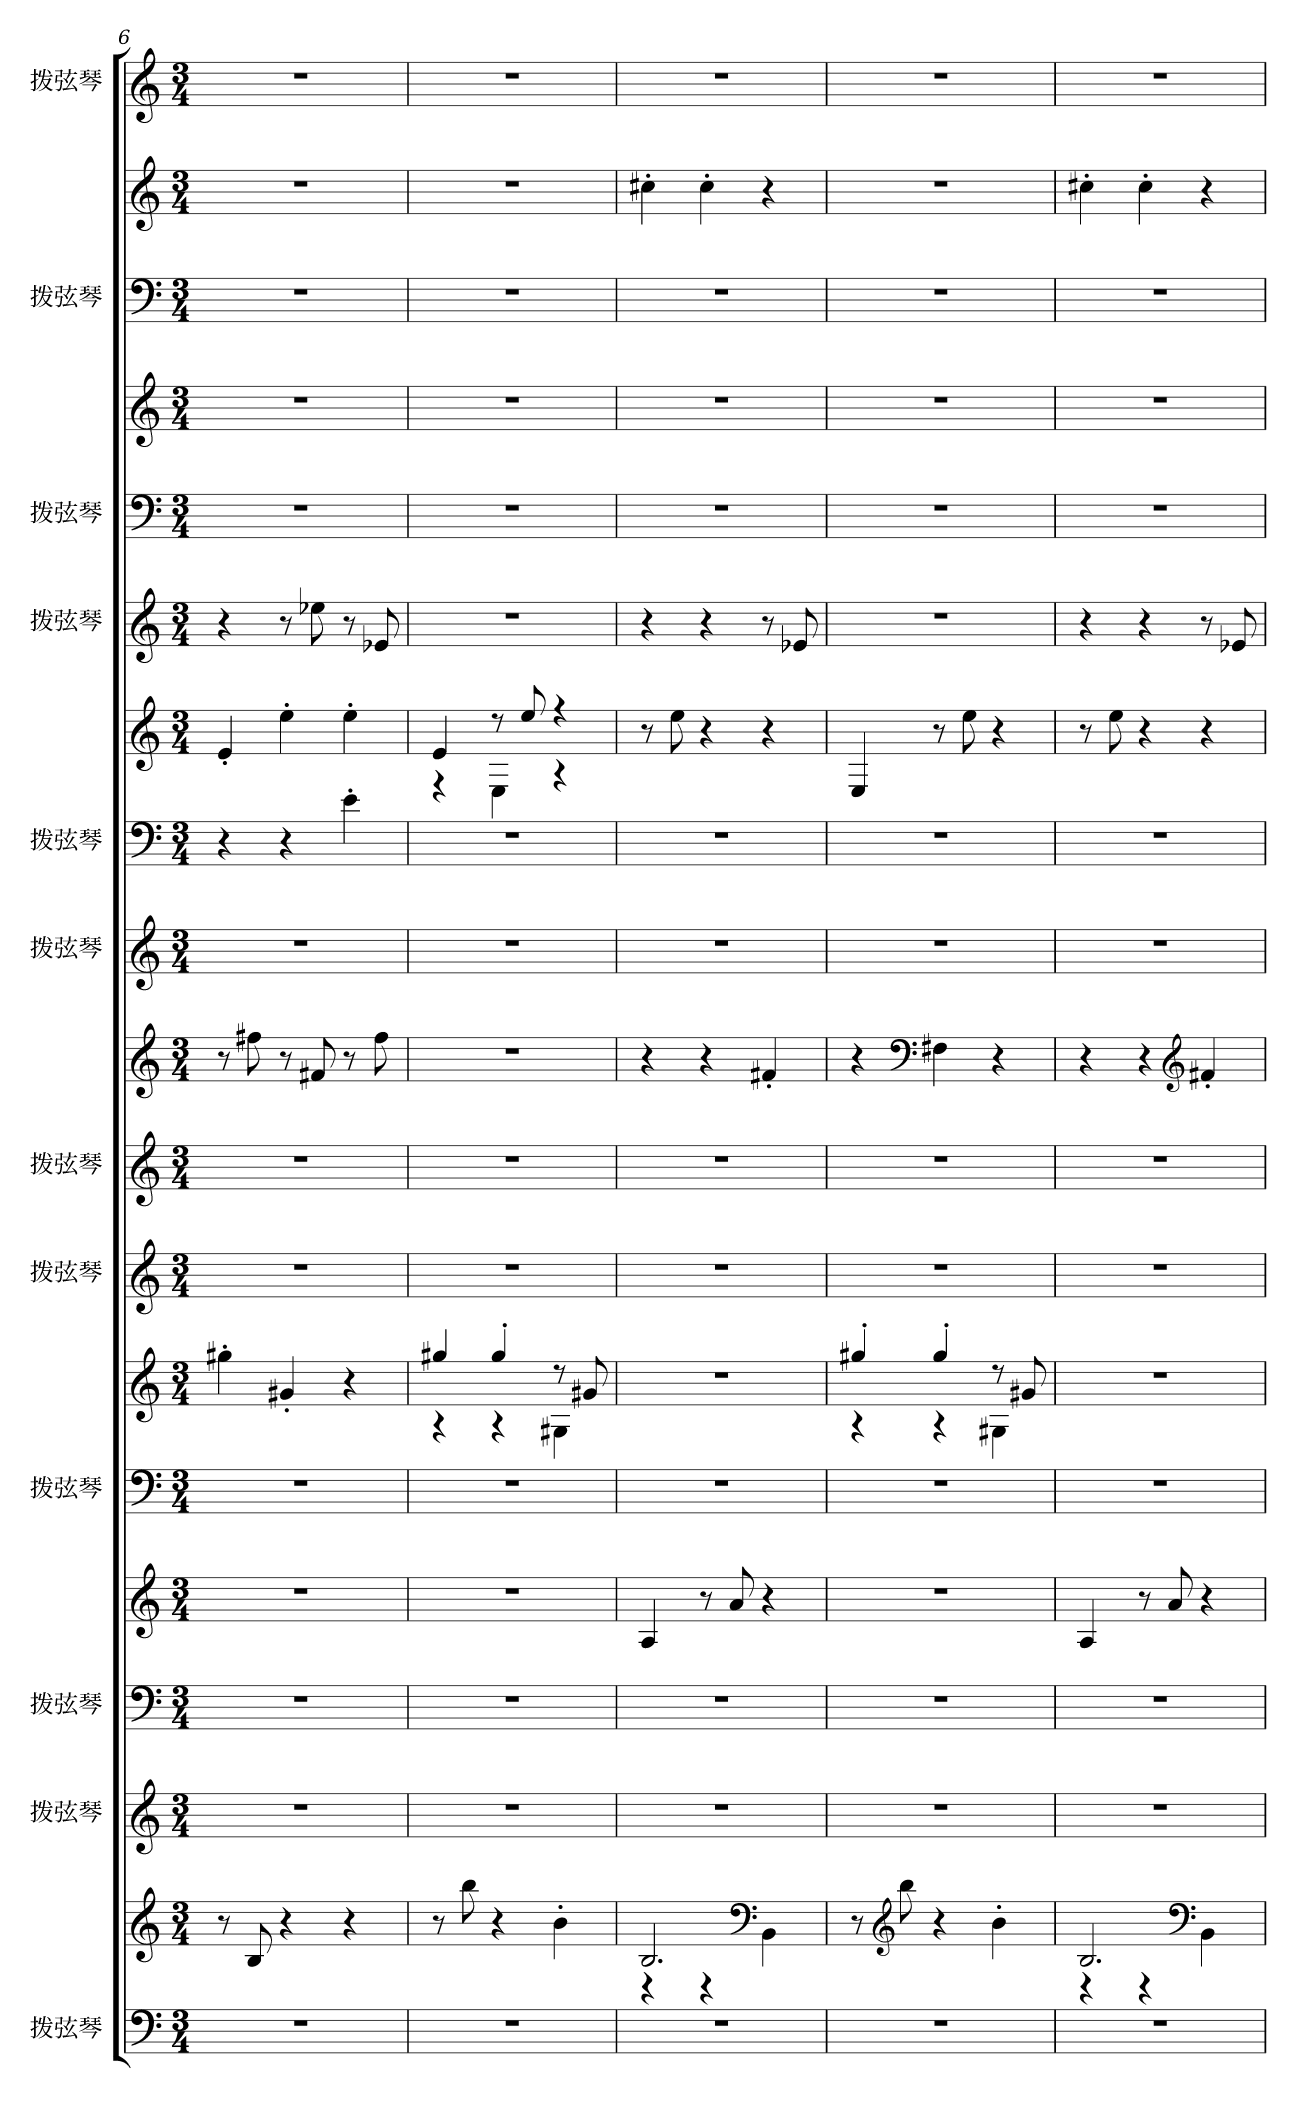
**kern	**kern	**kern	**kern	**kern	**kern	**kern	**kern	**kern	**kern	**kern	**kern	**kern	**kern	**kern	**kern	**kern	**kern	**kern
*part12	*part12	*part11	*part10	*part10	*part9	*part9	*part8	*part7	*part7	*part6	*part5	*part5	*part4	*part3	*part3	*part2	*part2	*part1
*staff19	*staff18	*staff17	*staff16	*staff15	*staff14	*staff13	*staff12	*staff11	*staff10	*staff9	*staff8	*staff7	*staff6	*staff5	*staff4	*staff3	*staff2	*staff1
*I"拨弦琴	*	*I"拨弦琴	*I"拨弦琴	*	*I"拨弦琴	*	*I"拨弦琴	*I"拨弦琴	*	*I"拨弦琴	*I"拨弦琴	*	*I"拨弦琴	*I"拨弦琴	*	*I"拨弦琴	*	*I"拨弦琴
*clefF4	*clefG2	*clefG2	*clefF4	*clefG2	*clefF4	*clefG2	*clefG2	*clefG2	*clefG2	*clefG2	*clefF4	*clefG2	*clefG2	*clefF4	*clefG2	*clefF4	*clefG2	*clefG2
*k[]	*k[]	*k[]	*k[]	*k[]	*k[]	*k[]	*k[]	*k[]	*k[]	*k[]	*k[]	*k[]	*k[]	*k[]	*k[]	*k[]	*k[]	*k[]
*M3/4	*M3/4	*M3/4	*M3/4	*M3/4	*M3/4	*M3/4	*M3/4	*M3/4	*M3/4	*M3/4	*M3/4	*M3/4	*M3/4	*M3/4	*M3/4	*M3/4	*M3/4	*M3/4
=6	=6	=6	=6	=6	=6	=6	=6	=6	=6	=6	=6	=6	=6	=6	=6	=6	=6	=6
2.r	8r	2.r	2.r	2.r	2.r	4gg#X'\	2.r	2.r	8r	2.r	4r	4e'/	4r	2.r	2.r	2.r	2.r	2.r
.	8B/	.	.	.	.	.	.	.	8ff#X\	.	.	.	.	.	.	.	.	.
.	4r	.	.	.	.	4g#X'/	.	.	8r	.	4r	4ee'\	8r	.	.	.	.	.
.	.	.	.	.	.	.	.	.	8f#X/	.	.	.	8ee-X\	.	.	.	.	.
.	4r	.	.	.	.	4r	.	.	8r	.	4e'\	4ee'\	8r	.	.	.	.	.
.	.	.	.	.	.	.	.	.	8ff#\	.	.	.	8e-X/	.	.	.	.	.
=7	=7	=7	=7	=7	=7	=7	=7	=7	=7	=7	=7	=7	=7	=7	=7	=7	=7	=7
*	*	*	*	*	*	*^	*	*	*	*	*	*^	*	*	*	*	*	*
2.r	8r	2.r	2.r	2.r	2.r	4gg#X/	4r	2.r	2.r	2.r	2.r	2.r	4e/	4r	2.r	2.r	2.r	2.r	2.r	2.r
.	8bb\	.	.	.	.	.	.	.	.	.	.	.	.	.	.	.	.	.	.	.
.	4r	.	.	.	.	4gg#'/	4r	.	.	.	.	.	8r	4E\	.	.	.	.	.	.
.	.	.	.	.	.	.	.	.	.	.	.	.	8ee/	.	.	.	.	.	.	.
.	4b'\	.	.	.	.	8r	4G#X\	.	.	.	.	.	4r	4r	.	.	.	.	.	.
.	.	.	.	.	.	8g#X/	.	.	.	.	.	.	.	.	.	.	.	.	.	.
*	*	*	*	*	*	*v	*v	*	*	*	*	*	*v	*v	*	*	*	*	*	*
=8	=8	=8	=8	=8	=8	=8	=8	=8	=8	=8	=8	=8	=8	=8	=8	=8	=8	=8
*	*^	*	*	*	*	*	*	*	*	*	*	*	*	*	*	*	*	*
2.r	2.B/	4r	2.r	2.r	4A/	2.r	2.r	2.r	2.r	4r	2.r	2.r	8r	4r	2.r	2.r	2.r	4cc#X'\	2.r
.	.	.	.	.	.	.	.	.	.	.	.	.	8ee\	.	.	.	.	.	.
.	.	4r	.	.	8r	.	.	.	.	4r	.	.	4r	4r	.	.	.	4cc#'\	.
.	.	.	.	.	8a/	.	.	.	.	.	.	.	.	.	.	.	.	.	.
*	*clefF4	*	*	*	*	*	*	*	*	*	*	*	*	*	*	*	*	*	*
.	.	4BB\	.	.	4r	.	.	.	.	4f#X'/	.	.	4r	8r	.	.	.	4r	.
.	.	.	.	.	.	.	.	.	.	.	.	.	.	8e-X/	.	.	.	.	.
*	*v	*v	*	*	*	*	*	*	*	*	*	*	*	*	*	*	*	*	*
!!LO:PB:g=z
=9	=9	=9	=9	=9	=9	=9	=9	=9	=9	=9	=9	=9	=9	=9	=9	=9	=9	=9
*	*	*	*	*	*	*^	*	*	*	*	*	*	*	*	*	*	*	*
2.r	8r	2.r	2.r	2.r	2.r	4gg#X'/	4r	2.r	2.r	4r	2.r	2.r	4E/	2.r	2.r	2.r	2.r	2.r	2.r
*	*clefG2	*	*	*	*	*	*	*	*	*	*	*	*	*	*	*	*	*	*
.	8bb\	.	.	.	.	.	.	.	.	.	.	.	.	.	.	.	.	.	.
*	*	*	*	*	*	*	*	*	*	*clefF4	*	*	*	*	*	*	*	*	*
.	4r	.	.	.	.	4gg#'/	4r	.	.	4F#X\	.	.	8r	.	.	.	.	.	.
.	.	.	.	.	.	.	.	.	.	.	.	.	8ee\	.	.	.	.	.	.
.	4b'\	.	.	.	.	8r	4G#X\	.	.	4r	.	.	4r	.	.	.	.	.	.
.	.	.	.	.	.	8g#X/	.	.	.	.	.	.	.	.	.	.	.	.	.
*	*	*	*	*	*	*v	*v	*	*	*	*	*	*	*	*	*	*	*	*
=10	=10	=10	=10	=10	=10	=10	=10	=10	=10	=10	=10	=10	=10	=10	=10	=10	=10	=10
*	*^	*	*	*	*	*	*	*	*	*	*	*	*	*	*	*	*	*
2.r	2.B/	4r	2.r	2.r	4A/	2.r	2.r	2.r	2.r	4r	2.r	2.r	8r	4r	2.r	2.r	2.r	4cc#X'\	2.r
.	.	.	.	.	.	.	.	.	.	.	.	.	8ee\	.	.	.	.	.	.
.	.	4r	.	.	8r	.	.	.	.	4r	.	.	4r	4r	.	.	.	4cc#'\	.
.	.	.	.	.	8a/	.	.	.	.	.	.	.	.	.	.	.	.	.	.
*	*clefF4	*	*	*	*	*	*	*	*	*clefG2	*	*	*	*	*	*	*	*	*
.	.	4BB\	.	.	4r	.	.	.	.	4f#X'/	.	.	4r	8r	.	.	.	4r	.
.	.	.	.	.	.	.	.	.	.	.	.	.	.	8e-X/	.	.	.	.	.
*	*v	*v	*	*	*	*	*	*	*	*	*	*	*	*	*	*	*	*	*
=	=	=	=	=	=	=	=	=	=	=	=	=	=	=	=	=	=	=
*-	*-	*-	*-	*-	*-	*-	*-	*-	*-	*-	*-	*-	*-	*-	*-	*-	*-	*-
